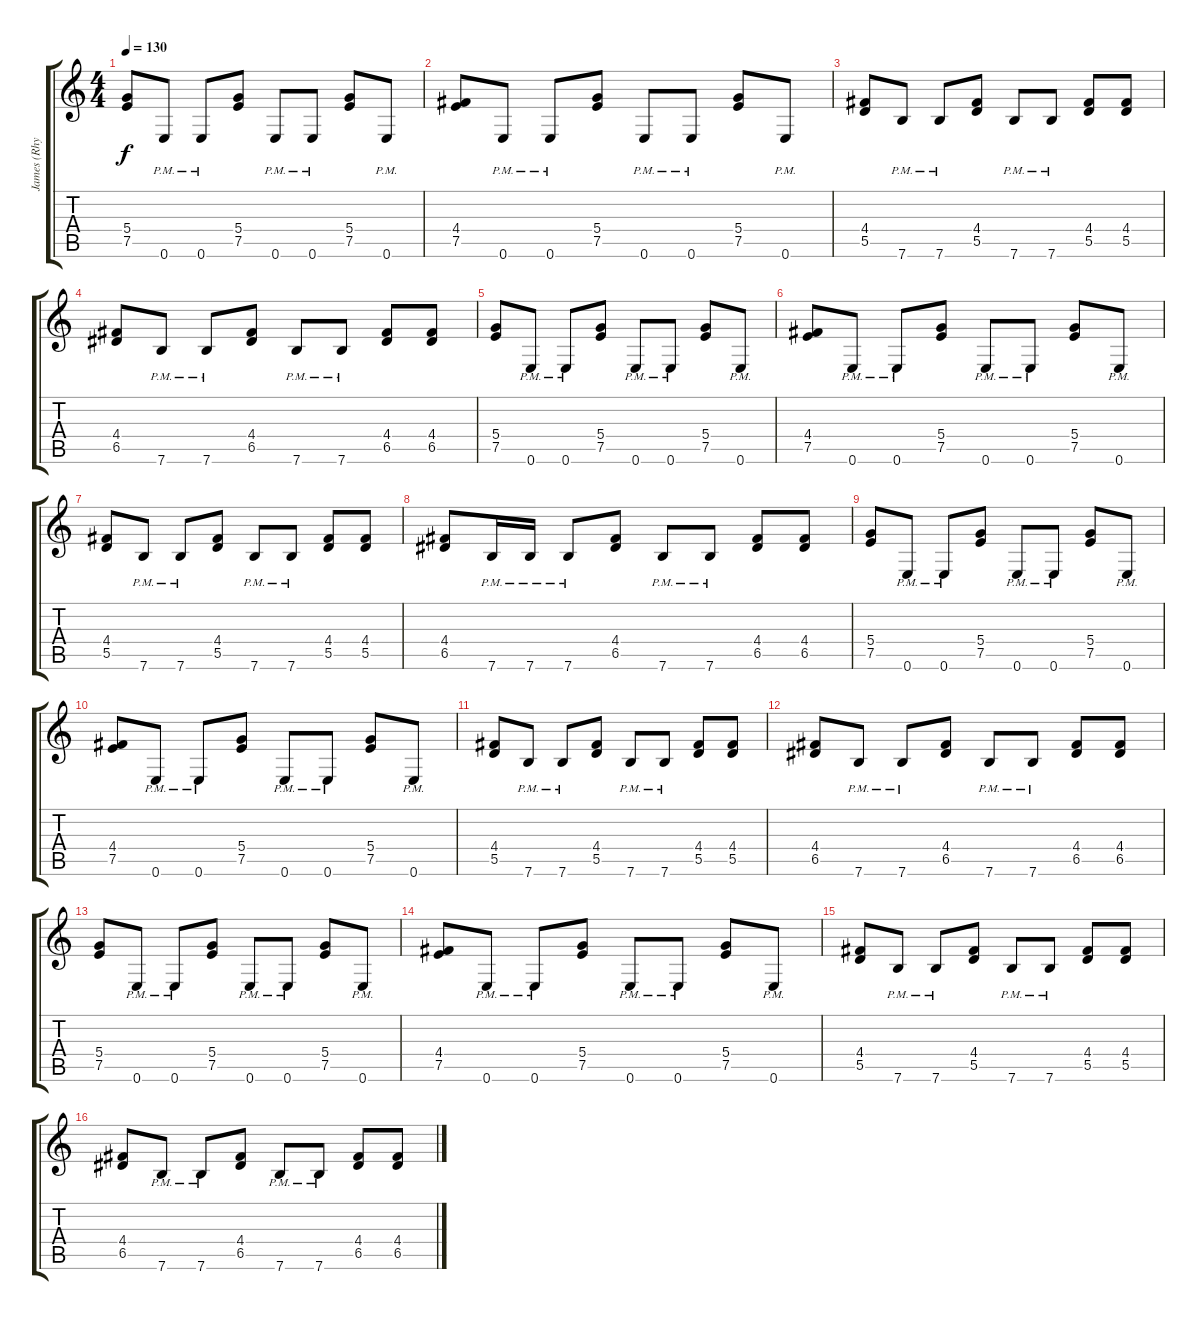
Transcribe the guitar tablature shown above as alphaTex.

\track ("James (Rhythm Guitar)" "James (Rhy") {instrument distortionguitar}
\staff {score tabs}
\tuning (E4 B3 G3 D3 A2 E2) {hide}
\ts (4 4)
\tempo 130
\clef g2
\ks c
(5.4 7.5).8{dy f} 0.6{pm}.8 0.6{pm}.8 (5.4 7.5).8 0.6{pm}.8 0.6{pm}.8 (5.4 7.5).8 0.6{pm}.8 |
(4.4 7.5).8 0.6{pm}.8 0.6{pm}.8 (5.4 7.5).8 0.6{pm}.8 0.6{pm}.8 (5.4 7.5).8 0.6{pm}.8 |
(4.4 5.5).8 7.6{pm}.8 7.6{pm}.8 (4.4 5.5).8 7.6{pm}.8 7.6{pm}.8 (4.4 5.5).8 (4.4 5.5).8 |
(4.4 6.5).8 7.6{pm}.8 7.6{pm}.8 (4.4 6.5).8 7.6{pm}.8 7.6{pm}.8 (4.4 6.5).8 (4.4 6.5).8 |
(5.4 7.5).8 0.6{pm}.8 0.6{pm}.8 (5.4 7.5).8 0.6{pm}.8 0.6{pm}.8 (5.4 7.5).8 0.6{pm}.8 |
(4.4 7.5).8 0.6{pm}.8 0.6{pm}.8 (5.4 7.5).8 0.6{pm}.8 0.6{pm}.8 (5.4 7.5).8 0.6{pm}.8 |
(4.4 5.5).8 7.6{pm}.8 7.6{pm}.8 (4.4 5.5).8 7.6{pm}.8 7.6{pm}.8 (4.4 5.5).8 (4.4 5.5).8 |
(4.4 6.5).8 7.6{pm}.16 7.6{pm}.16 7.6{pm}.8 (4.4 6.5).8 7.6{pm}.8 7.6{pm}.8 (4.4 6.5).8 (4.4 6.5).8 |
(5.4 7.5).8 0.6{pm}.8 0.6{pm}.8 (5.4 7.5).8 0.6{pm}.8 0.6{pm}.8 (5.4 7.5).8 0.6{pm}.8 |
(4.4 7.5).8 0.6{pm}.8 0.6{pm}.8 (5.4 7.5).8 0.6{pm}.8 0.6{pm}.8 (5.4 7.5).8 0.6{pm}.8 |
(4.4 5.5).8 7.6{pm}.8 7.6{pm}.8 (4.4 5.5).8 7.6{pm}.8 7.6{pm}.8 (4.4 5.5).8 (4.4 5.5).8 |
(4.4 6.5).8 7.6{pm}.8 7.6{pm}.8 (4.4 6.5).8 7.6{pm}.8 7.6{pm}.8 (4.4 6.5).8 (4.4 6.5).8 |
(5.4 7.5).8 0.6{pm}.8 0.6{pm}.8 (5.4 7.5).8 0.6{pm}.8 0.6{pm}.8 (5.4 7.5).8 0.6{pm}.8 |
(4.4 7.5).8 0.6{pm}.8 0.6{pm}.8 (5.4 7.5).8 0.6{pm}.8 0.6{pm}.8 (5.4 7.5).8 0.6{pm}.8 |
(4.4 5.5).8 7.6{pm}.8 7.6{pm}.8 (4.4 5.5).8 7.6{pm}.8 7.6{pm}.8 (4.4 5.5).8 (4.4 5.5).8 |
(4.4 6.5).8 7.6{pm}.8 7.6{pm}.8 (4.4 6.5).8 7.6{pm}.8 7.6{pm}.8 (4.4 6.5).8 (4.4 6.5).8
